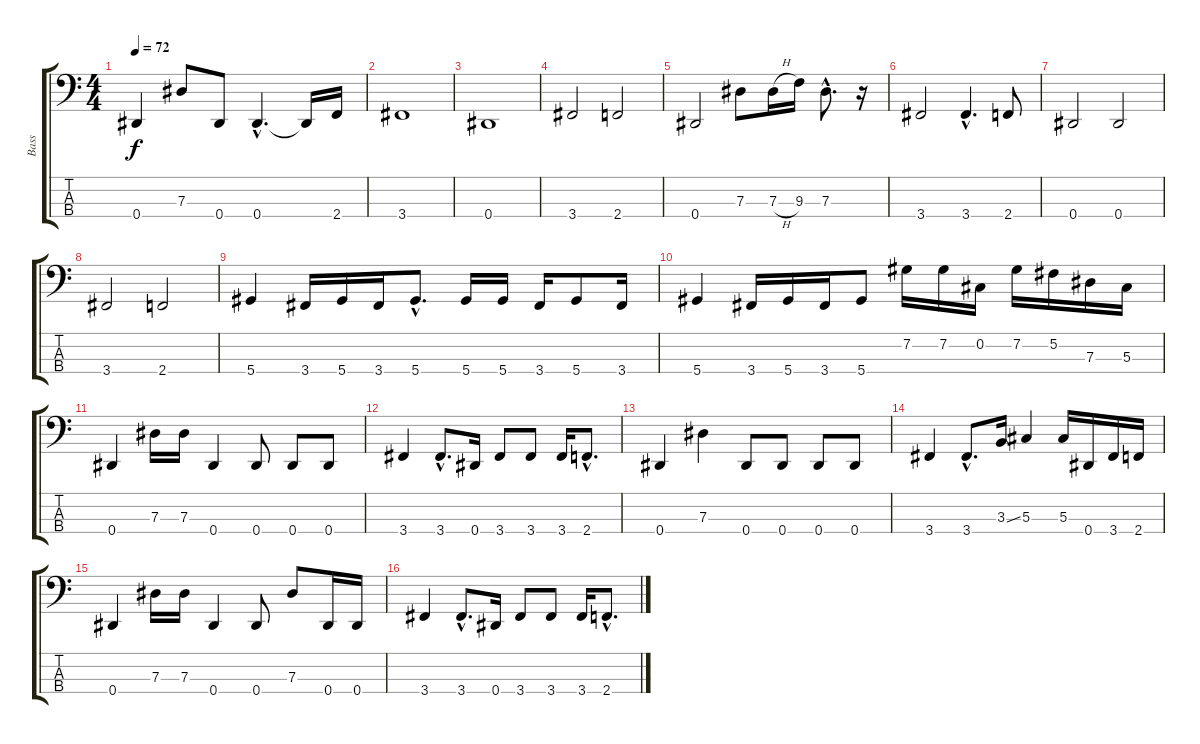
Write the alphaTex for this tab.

\track ("Bass" "Bass") {instrument electricbasspick}
\staff {score tabs}
\tuning (Gb2 Db2 Ab1 Eb1) {hide}
\ts (4 4)
\tempo 72
\clef f4
\ks c
0.4.4{dy f} 7.3.8 0.4.8 0.4{hac}.4{d} 0.4{t}.16 2.4.16 |
3.4.1 |
0.4.1 |
3.4.2 2.4.2 |
0.4.2 7.3.8 7.3{h}.16 9.3.16 7.3{hac}.8{d} r.16 |
3.4.2 3.4{hac}.4{d} 2.4.8 |
0.4.2 0.4.2 |
3.4.2 2.4.2 |
5.4.4 3.4.16 5.4.16 3.4.16 5.4{hac}.8{d} 5.4.16 5.4.16 3.4.16 5.4.8 3.4.16 |
5.4.4 3.4.16 5.4.16 3.4.16 5.4.8 7.2.16 7.2.16 0.2.16 7.2.16 5.2.16 7.3.16 5.3.16 |
0.4.4 7.3.16 7.3.16 0.4.4 0.4.8 0.4.8 0.4.8 |
3.4.4 3.4{hac}.8{d} 0.4.16 3.4.8 3.4.8 3.4.16 2.4{hac}.8{d} |
0.4.4 7.3.4 0.4.8 0.4.8 0.4.8 0.4.8 |
3.4.4 3.4{hac}.8{d} 3.3{ss}.16 5.3.4 5.3.16 0.4.16 3.4.16 2.4.16 |
0.4.4 7.3.16 7.3.16 0.4.4 0.4.8 7.3.8 0.4.16 0.4.16 |
3.4.4 3.4{hac}.8{d} 0.4.16 3.4.8 3.4.8 3.4.16 2.4{hac}.8{d}
